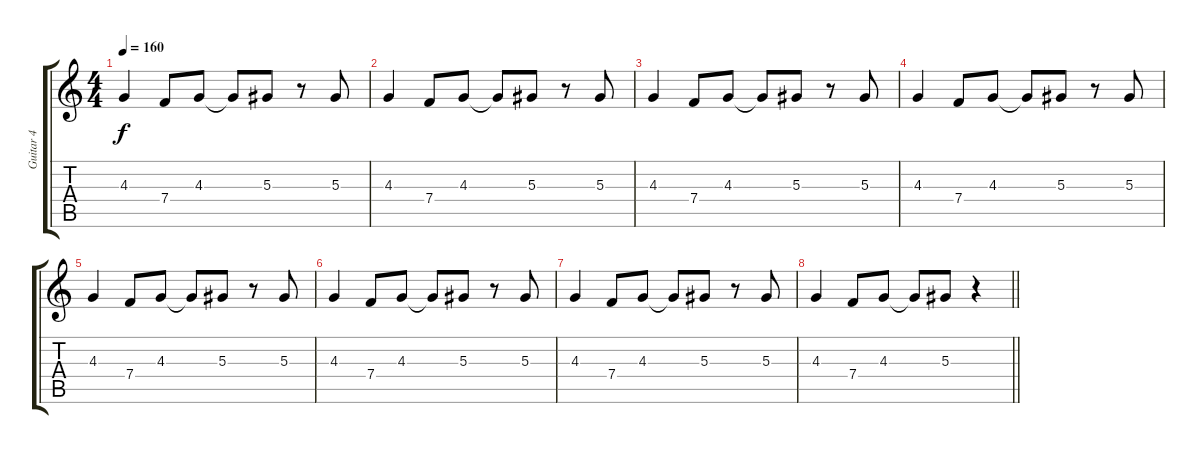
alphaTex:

\track ("Guitar 4" "Guitar 4") {instrument distortionguitar}
\staff {score tabs}
\tuning (C4 G3 Eb3 Bb2 F2 C2) {hide}
\ts (4 4)
\tempo 160
\clef g2
\ks c
4.3.4{dy f} 7.4.8 4.3.8 4.3{t}.8 5.3.8 r.8 5.3.8 |
4.3.4 7.4.8 4.3.8 4.3{t}.8 5.3.8 r.8 5.3.8 |
4.3.4 7.4.8 4.3.8 4.3{t}.8 5.3.8 r.8 5.3.8 |
4.3.4 7.4.8 4.3.8 4.3{t}.8 5.3.8 r.8 5.3.8 |
4.3.4 7.4.8 4.3.8 4.3{t}.8 5.3.8 r.8 5.3.8 |
4.3.4 7.4.8 4.3.8 4.3{t}.8 5.3.8 r.8 5.3.8 |
4.3.4 7.4.8 4.3.8 4.3{t}.8 5.3.8 r.8 5.3.8 |
\barLineRight lightlight
4.3.4 7.4.8 4.3.8 4.3{t}.8 5.3.8 r.4
